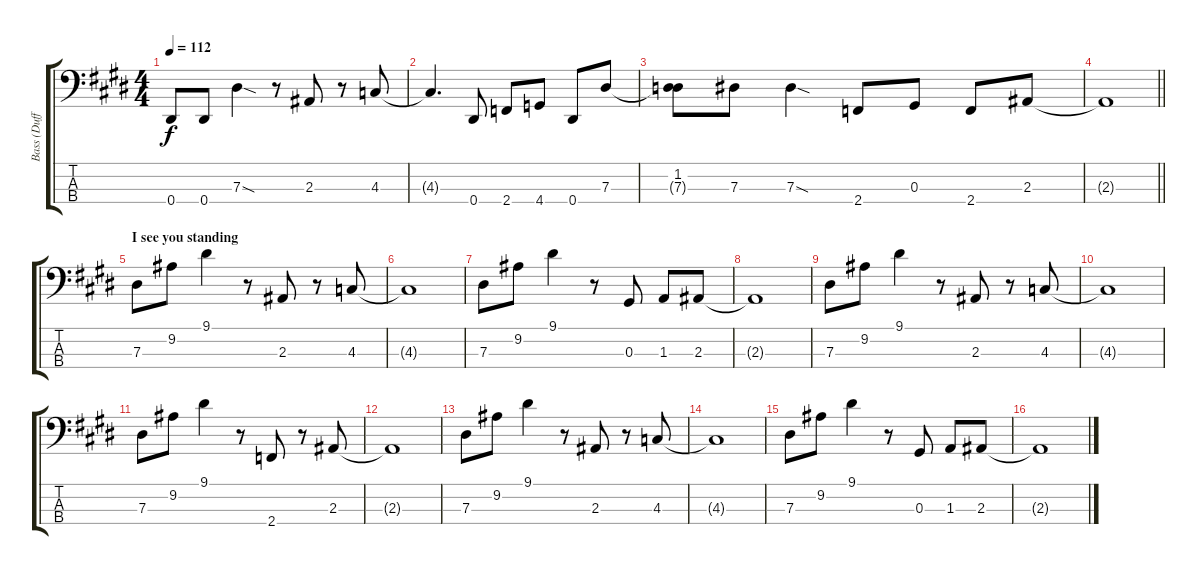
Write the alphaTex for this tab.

\track ("Bass (Duff)" "Bass (Duff") {instrument electricbasspick}
\staff {score tabs}
\tuning (Gb2 Db2 Ab1 Eb1) {hide}
\ts (4 4)
\tempo 112
\clef f4
\ks e
0.4.8{dy f} 0.4.8 7.3{sod}.4 r.8 2.3.8 r.8 4.3.8 |
4.3{t}.4{d} 0.4.8 2.4.8 4.4.8 0.4.8 7.3.8 |
(1.2{t} 7.3{t}).8 7.3.8 7.3{sod}.4 2.4.8 0.3.8 2.4.8 2.3.8 |
\barLineRight lightlight
2.3{t}.1 |
\section ("" "I see you standing")
7.3.8 9.2.8 9.1.4 r.8 2.3.8 r.8 4.3.8 |
4.3{t}.1 |
7.3.8 9.2.8 9.1.4 r.8 0.3.8 1.3.8 2.3.8 |
2.3{t}.1 |
7.3.8 9.2.8 9.1.4 r.8 2.3.8 r.8 4.3.8 |
4.3{t}.1 |
7.3.8 9.2.8 9.1.4 r.8 2.4.8 r.8 2.3.8 |
2.3{t}.1 |
7.3.8 9.2.8 9.1.4 r.8 2.3.8 r.8 4.3.8 |
4.3{t}.1 |
7.3.8 9.2.8 9.1.4 r.8 0.3.8 1.3.8 2.3.8 |
2.3{t}.1
